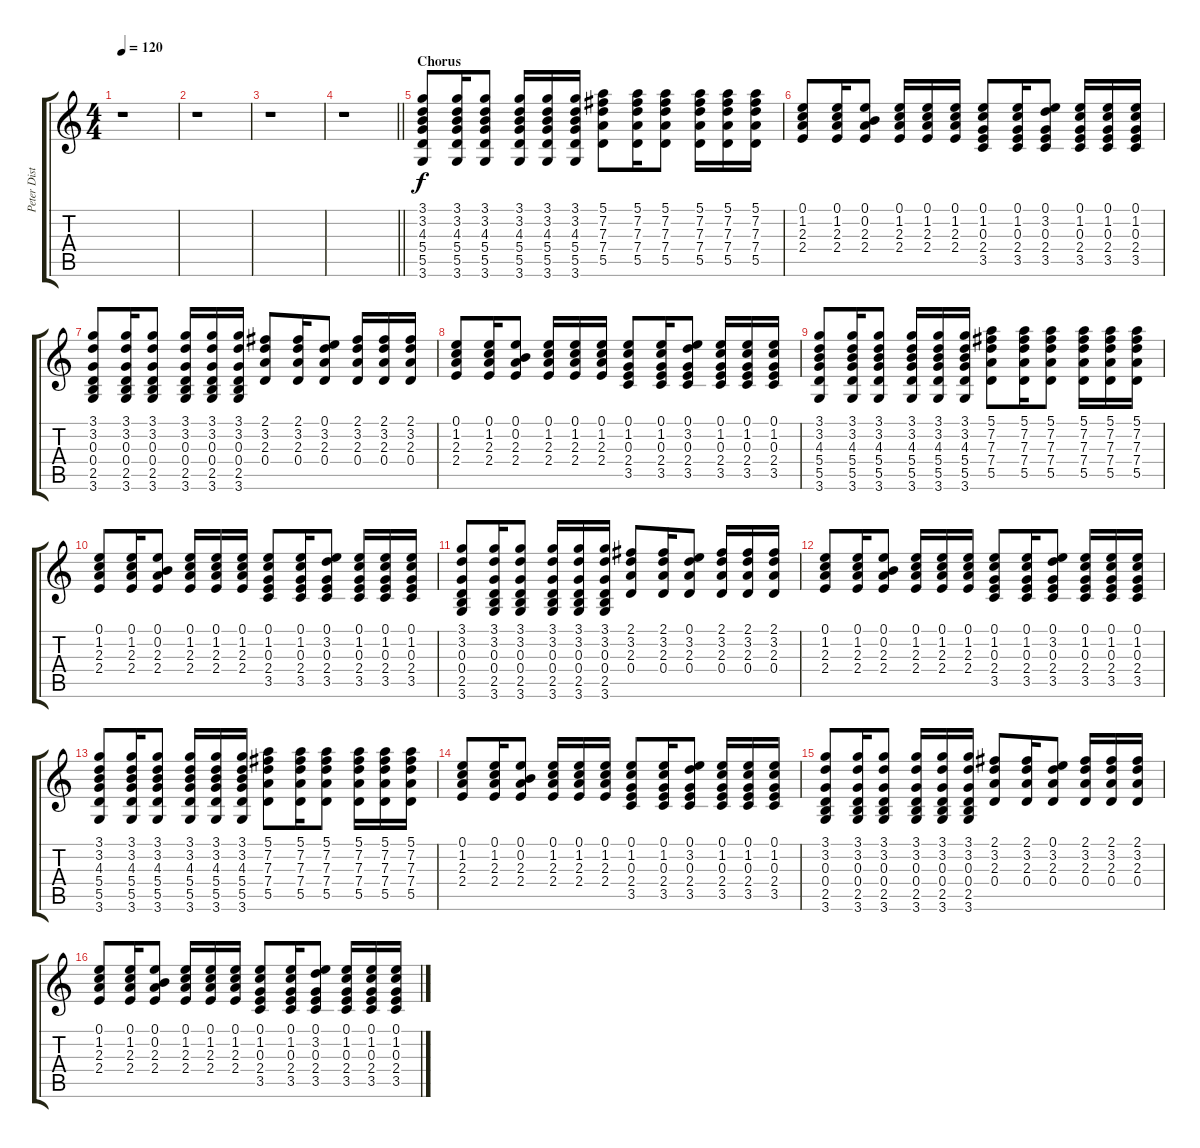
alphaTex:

\track ("Peter Dist." "Peter Dist") {instrument overdrivenguitar}
\staff {score tabs}
\tuning (E4 B3 G3 D3 A2 E2) {hide}
\ts (4 4)
\tempo 120
\clef g2
\ks c
r.1{dy f} |
r.1 |
r.1 |
\barLineRight lightlight
r.1 |
\section ("" "Chorus")
(3.1 3.2 4.3 5.4 5.5 3.6).8 (3.1 3.2 4.3 5.4 5.5 3.6).16 (3.1 3.2 4.3 5.4 5.5 3.6).8 (3.1 3.2 4.3 5.4 5.5 3.6).16 (3.1 3.2 4.3 5.4 5.5 3.6).16 (3.1 3.2 4.3 5.4 5.5 3.6).16 (5.1 7.2 7.3 7.4 5.5).8 (5.1 7.2 7.3 7.4 5.5).16 (5.1 7.2 7.3 7.4 5.5).8 (5.1 7.2 7.3 7.4 5.5).16 (5.1 7.2 7.3 7.4 5.5).16 (5.1 7.2 7.3 7.4 5.5).16 |
(0.1 1.2 2.3 2.4).8 (0.1 1.2 2.3 2.4).16 (0.1 0.2 2.3 2.4).8 (0.1 1.2 2.3 2.4).16 (0.1 1.2 2.3 2.4).16 (0.1 1.2 2.3 2.4).16 (0.1 1.2 0.3 2.4 3.5).8 (0.1 1.2 0.3 2.4 3.5).16 (0.1 3.2 0.3 2.4 3.5).8 (0.1 1.2 0.3 2.4 3.5).16 (0.1 1.2 0.3 2.4 3.5).16 (0.1 1.2 0.3 2.4 3.5).16 |
(3.1 3.2 0.3 0.4 2.5 3.6).8 (3.1 3.2 0.3 0.4 2.5 3.6).16 (3.1 3.2 0.3 0.4 2.5 3.6).8 (3.1 3.2 0.3 0.4 2.5 3.6).16 (3.1 3.2 0.3 0.4 2.5 3.6).16 (3.1 3.2 0.3 0.4 2.5 3.6).16 (2.1 3.2 2.3 0.4).8 (2.1 3.2 2.3 0.4).16 (0.1 3.2 2.3 0.4).8 (2.1 3.2 2.3 0.4).16 (2.1 3.2 2.3 0.4).16 (2.1 3.2 2.3 0.4).16 |
(0.1 1.2 2.3 2.4).8 (0.1 1.2 2.3 2.4).16 (0.1 0.2 2.3 2.4).8 (0.1 1.2 2.3 2.4).16 (0.1 1.2 2.3 2.4).16 (0.1 1.2 2.3 2.4).16 (0.1 1.2 0.3 2.4 3.5).8 (0.1 1.2 0.3 2.4 3.5).16 (0.1 3.2 0.3 2.4 3.5).8 (0.1 1.2 0.3 2.4 3.5).16 (0.1 1.2 0.3 2.4 3.5).16 (0.1 1.2 0.3 2.4 3.5).16 |
(3.1 3.2 4.3 5.4 5.5 3.6).8 (3.1 3.2 4.3 5.4 5.5 3.6).16 (3.1 3.2 4.3 5.4 5.5 3.6).8 (3.1 3.2 4.3 5.4 5.5 3.6).16 (3.1 3.2 4.3 5.4 5.5 3.6).16 (3.1 3.2 4.3 5.4 5.5 3.6).16 (5.1 7.2 7.3 7.4 5.5).8 (5.1 7.2 7.3 7.4 5.5).16 (5.1 7.2 7.3 7.4 5.5).8 (5.1 7.2 7.3 7.4 5.5).16 (5.1 7.2 7.3 7.4 5.5).16 (5.1 7.2 7.3 7.4 5.5).16 |
(0.1 1.2 2.3 2.4).8 (0.1 1.2 2.3 2.4).16 (0.1 0.2 2.3 2.4).8 (0.1 1.2 2.3 2.4).16 (0.1 1.2 2.3 2.4).16 (0.1 1.2 2.3 2.4).16 (0.1 1.2 0.3 2.4 3.5).8 (0.1 1.2 0.3 2.4 3.5).16 (0.1 3.2 0.3 2.4 3.5).8 (0.1 1.2 0.3 2.4 3.5).16 (0.1 1.2 0.3 2.4 3.5).16 (0.1 1.2 0.3 2.4 3.5).16 |
(3.1 3.2 0.3 0.4 2.5 3.6).8 (3.1 3.2 0.3 0.4 2.5 3.6).16 (3.1 3.2 0.3 0.4 2.5 3.6).8 (3.1 3.2 0.3 0.4 2.5 3.6).16 (3.1 3.2 0.3 0.4 2.5 3.6).16 (3.1 3.2 0.3 0.4 2.5 3.6).16 (2.1 3.2 2.3 0.4).8 (2.1 3.2 2.3 0.4).16 (0.1 3.2 2.3 0.4).8 (2.1 3.2 2.3 0.4).16 (2.1 3.2 2.3 0.4).16 (2.1 3.2 2.3 0.4).16 |
(0.1 1.2 2.3 2.4).8 (0.1 1.2 2.3 2.4).16 (0.1 0.2 2.3 2.4).8 (0.1 1.2 2.3 2.4).16 (0.1 1.2 2.3 2.4).16 (0.1 1.2 2.3 2.4).16 (0.1 1.2 0.3 2.4 3.5).8 (0.1 1.2 0.3 2.4 3.5).16 (0.1 3.2 0.3 2.4 3.5).8 (0.1 1.2 0.3 2.4 3.5).16 (0.1 1.2 0.3 2.4 3.5).16 (0.1 1.2 0.3 2.4 3.5).16 |
(3.1 3.2 4.3 5.4 5.5 3.6).8 (3.1 3.2 4.3 5.4 5.5 3.6).16 (3.1 3.2 4.3 5.4 5.5 3.6).8 (3.1 3.2 4.3 5.4 5.5 3.6).16 (3.1 3.2 4.3 5.4 5.5 3.6).16 (3.1 3.2 4.3 5.4 5.5 3.6).16 (5.1 7.2 7.3 7.4 5.5).8 (5.1 7.2 7.3 7.4 5.5).16 (5.1 7.2 7.3 7.4 5.5).8 (5.1 7.2 7.3 7.4 5.5).16 (5.1 7.2 7.3 7.4 5.5).16 (5.1 7.2 7.3 7.4 5.5).16 |
(0.1 1.2 2.3 2.4).8 (0.1 1.2 2.3 2.4).16 (0.1 0.2 2.3 2.4).8 (0.1 1.2 2.3 2.4).16 (0.1 1.2 2.3 2.4).16 (0.1 1.2 2.3 2.4).16 (0.1 1.2 0.3 2.4 3.5).8 (0.1 1.2 0.3 2.4 3.5).16 (0.1 3.2 0.3 2.4 3.5).8 (0.1 1.2 0.3 2.4 3.5).16 (0.1 1.2 0.3 2.4 3.5).16 (0.1 1.2 0.3 2.4 3.5).16 |
(3.1 3.2 0.3 0.4 2.5 3.6).8 (3.1 3.2 0.3 0.4 2.5 3.6).16 (3.1 3.2 0.3 0.4 2.5 3.6).8 (3.1 3.2 0.3 0.4 2.5 3.6).16 (3.1 3.2 0.3 0.4 2.5 3.6).16 (3.1 3.2 0.3 0.4 2.5 3.6).16 (2.1 3.2 2.3 0.4).8 (2.1 3.2 2.3 0.4).16 (0.1 3.2 2.3 0.4).8 (2.1 3.2 2.3 0.4).16 (2.1 3.2 2.3 0.4).16 (2.1 3.2 2.3 0.4).16 |
(0.1 1.2 2.3 2.4).8 (0.1 1.2 2.3 2.4).16 (0.1 0.2 2.3 2.4).8 (0.1 1.2 2.3 2.4).16 (0.1 1.2 2.3 2.4).16 (0.1 1.2 2.3 2.4).16 (0.1 1.2 0.3 2.4 3.5).8 (0.1 1.2 0.3 2.4 3.5).16 (0.1 3.2 0.3 2.4 3.5).8 (0.1 1.2 0.3 2.4 3.5).16 (0.1 1.2 0.3 2.4 3.5).16 (0.1 1.2 0.3 2.4 3.5).16
